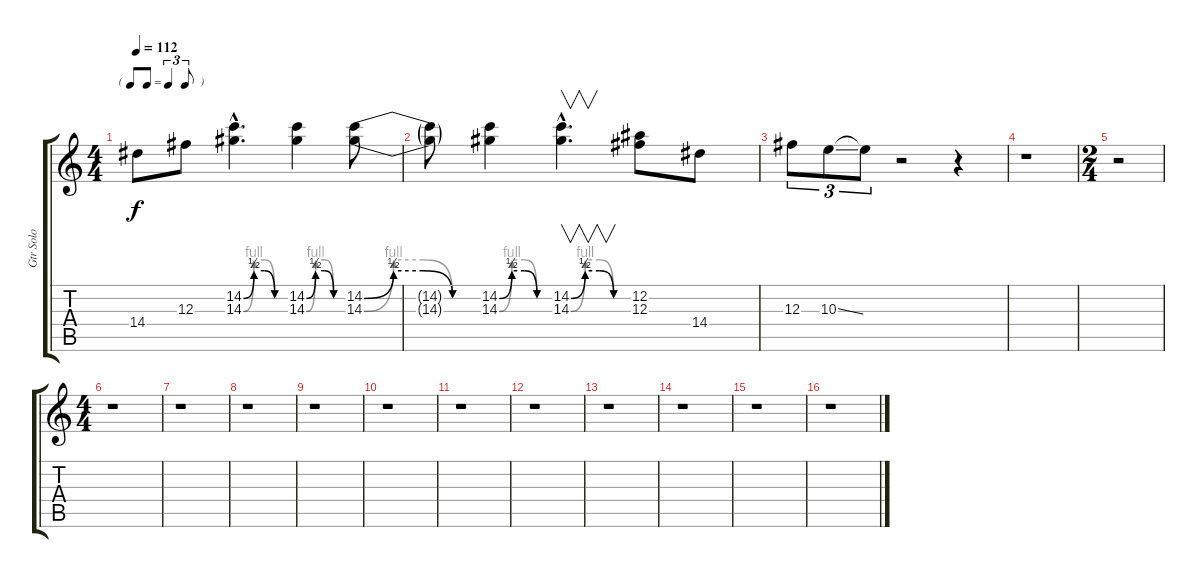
\track ("Gtr Solo" "Gtr Solo") {instrument overdrivenguitar}
\staff {score tabs}
\tuning (Eb4 Bb3 Gb3 Db3 Ab2 Eb2) {hide}
\ts (4 4)
\tf triplet8th
\tempo 112
\clef g2
\ks c
14.4.8{dy f} 12.3.8 (14.2{be (custom 0 0 15 2 30 2 45 0 60 0) hac} 14.3{be (custom 0 0 15 4 30 4 45 0 60 0) hac}).4{d} (14.2{be (custom 0 0 15 2 30 2 45 0 60 0)} 14.3{be (custom 0 0 15 4 30 4 45 0 60 0)}).4 (14.2{be (custom 0 0 15 2 30 2 45 0 60 0)} 14.3{be (custom 0 0 15 4 30 4 45 0 60 0)}).8 |
(14.2{t} 14.3{t}).8 (14.2{be (custom 0 0 15 2 30 2 45 0 60 0)} 14.3{be (custom 0 0 15 4 30 4 45 0 60 0)}).4 (14.2{be (custom 0 0 15 2 30 2 45 0 60 0) hac} 14.3{be (custom 0 0 15 4 30 4 45 0 60 0) hac}).4{v d} (12.2 12.3).8 14.4.8 |
12.3.8{tu (3 2)} 10.3{ss}.8{tu (3 2)} 10.3{t}.8{tu (3 2)} r.2 r.4 |
r.1 |
\ts (2 4)
r.2 |
\ts (4 4)
r.1 |
r.1 |
r.1 |
r.1 |
r.1 |
r.1 |
r.1 |
r.1 |
r.1 |
r.1 |
r.1
